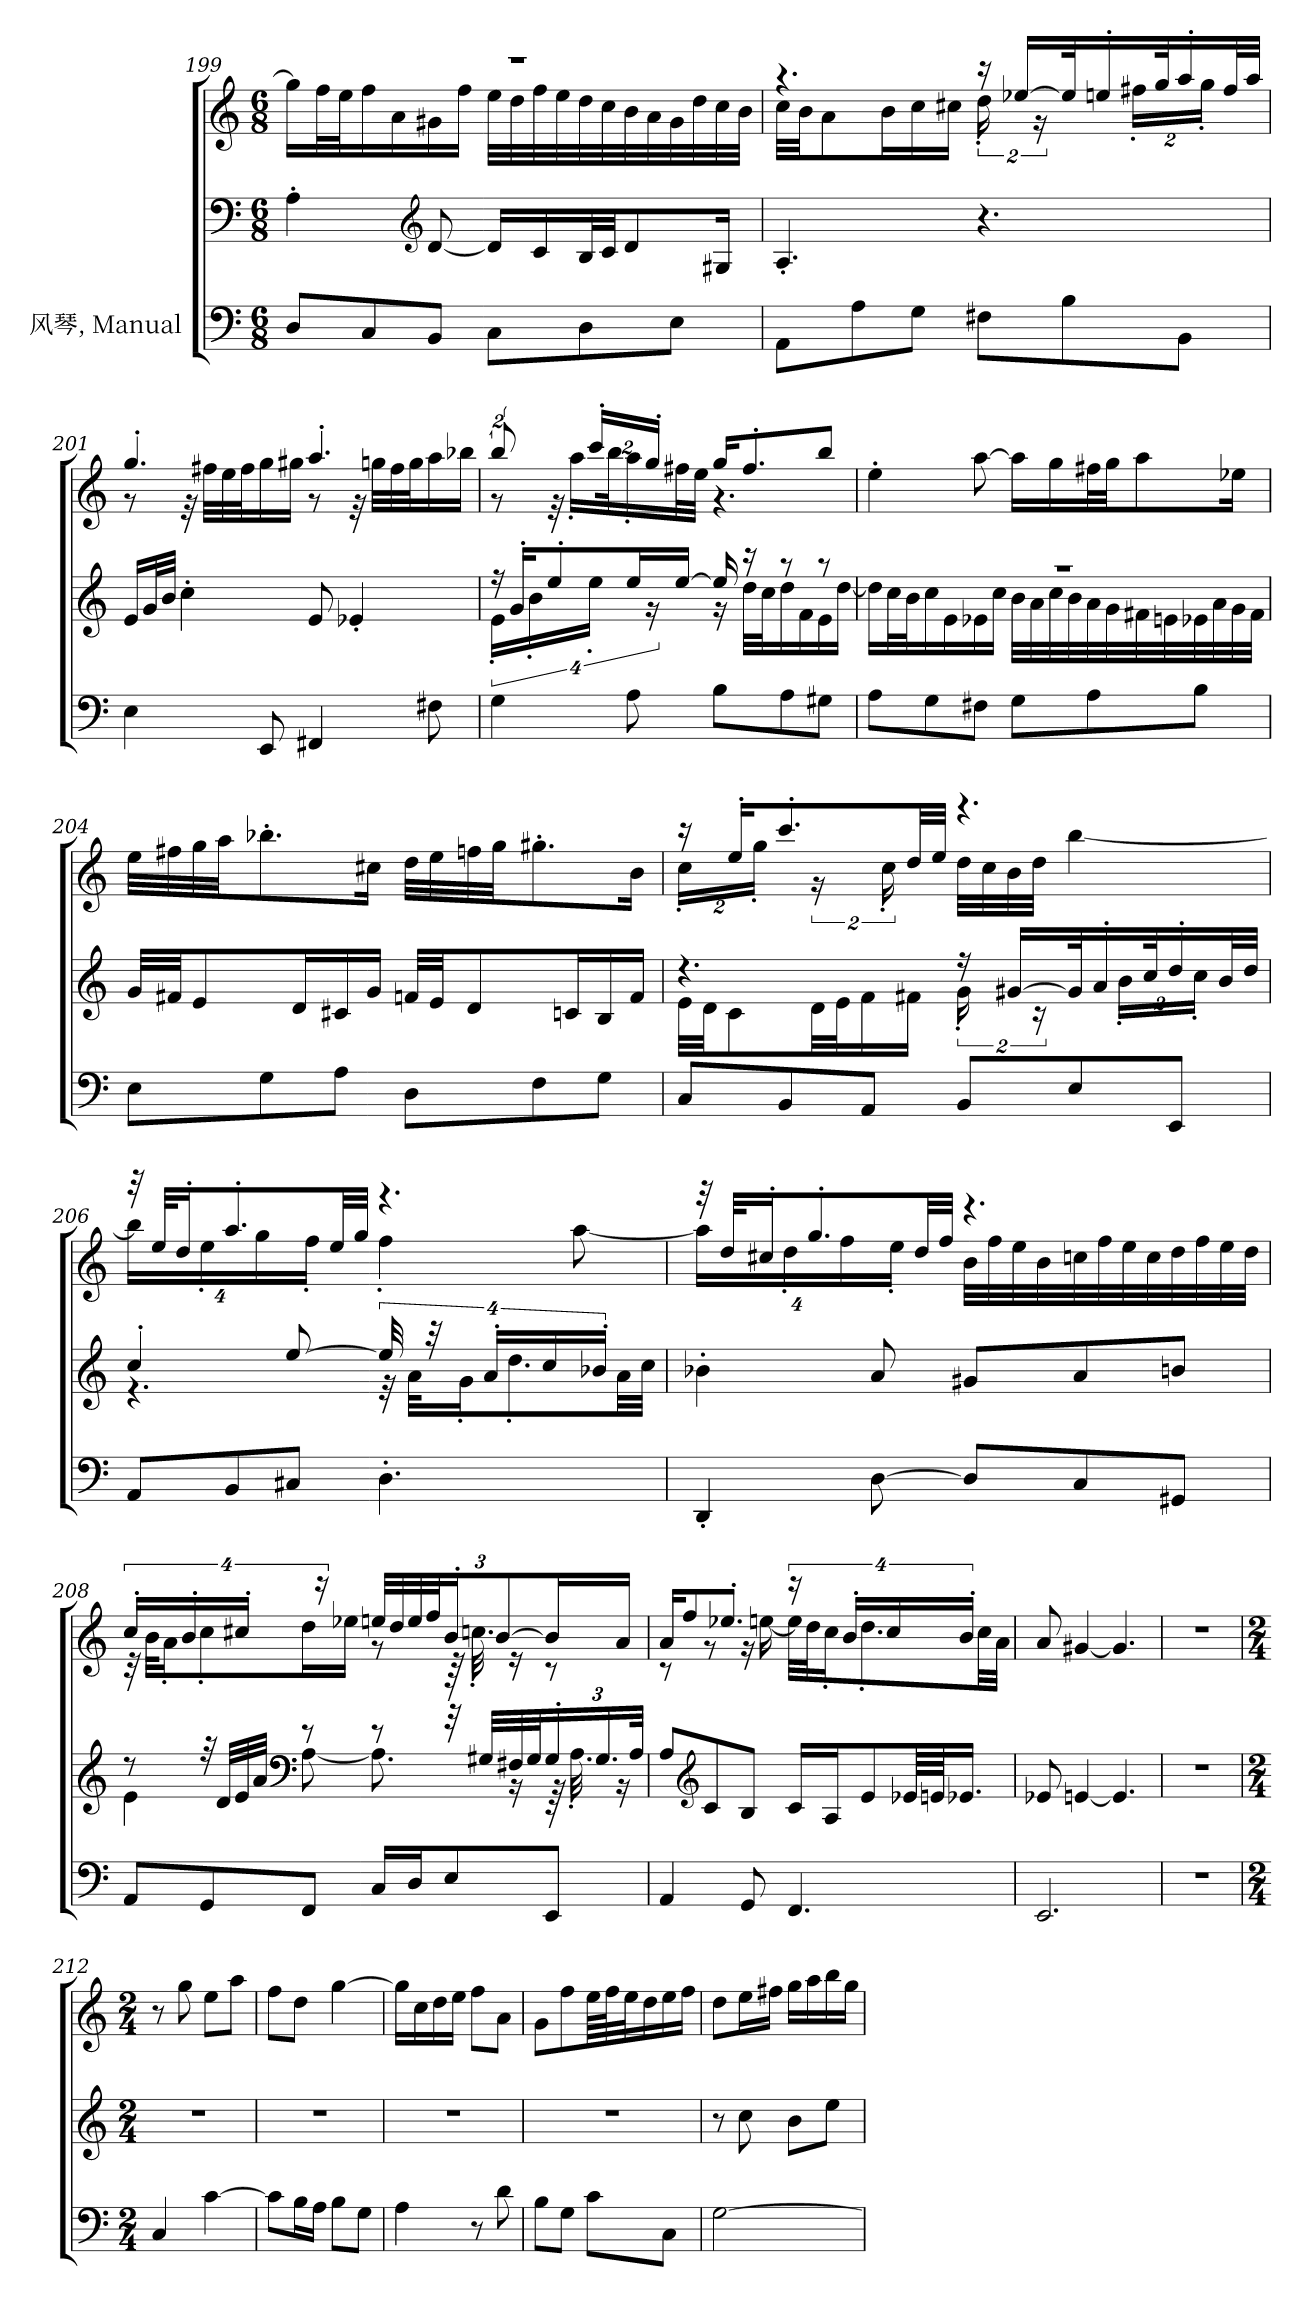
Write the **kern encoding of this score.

**kern	**kern	**kern
*part1	*part1	*part1
*staff3	*staff2	*staff1
*I"风琴, Manual	*	*
!!LO:LB:g=z
*clefF4	*clefF4	*clefG2
*k[]	*k[]	*k[]
*M6/8	*M6/8	*M6/8
=199	=199	=199
*	*	*^
8D/L	4A'\	2.r	16gg\LL]
.	.	.	32ff\L
.	.	.	32ee\J
8C/	.	.	16ff\
.	.	.	16a\
*	*clefG2	*	*
8BB/J	[8d/	.	16g#X\
.	.	.	16ff\JJ
8C\L	16d/LL]	.	32ee\LLL
.	.	.	32dd\
.	16c/	.	32ff\
.	.	.	32ee\
8D\	32B/L	.	32dd\
.	32c/JJ	.	32cc\
.	8d/	.	32b\
.	.	.	32a\
8E\J	.	.	32g#\
.	.	.	32dd\
.	16G#X/Jk	.	32cc\
.	.	.	32b\JJJ
=200	=200	=200	=200
8AA\L	4.A'/	4.r	32cc\LLL
.	.	.	32b\JJ
.	.	.	8a\
8A\	.	.	.
.	.	.	16b\L
8G\J	.	.	16cc\
.	.	.	16cc#X\JJ
8F#X\L	4.r	16r	32%3dd'\
.	.	[16ee-X/LL	.
.	.	.	32%3r
8B\	.	32ee-/K]	.
.	.	16een'/	.
.	.	.	32%3ff#X'\L
.	.	32gg/K	.
8BB\J	.	16aa'/	.
.	.	.	32%3gg'\J
.	.	32ff#/L	.
.	.	32aa/JJJ	.
!!LO:PB:g=z	!!
=201	=201	=201	=201
4E\	16e/LL	4.gg'/	8r
.	32g/L	.	.
.	32b/JJJ	.	.
.	4cc'\	.	32r
.	.	.	32ff#X\LLL
.	.	.	32ee\
.	.	.	32ff#\J
8EE/	.	.	16gg\
.	.	.	16gg#X\JJ
4FF#X/	8e/	4.aa'/	8r
.	4e-X'/	.	32r
.	.	.	32ggn\LLL
.	.	.	32ff#\
.	.	.	32gg\J
8F#X\	.	.	16aa\
.	.	.	16bb-X\JJ
=202	=202	=202	=202
*	*^	*	*
4G\	16r	32%3e'\L	16%3bb/	8r
.	16g'/KL	.	.	.
.	.	32%3b'\	.	.
.	8ee'/	.	.	32r
.	.	.	.	16aa'\LL
.	.	32%3ee'\J	32%3ccc'/L	.
.	.	.	.	32bb\K
8A\	16ee/L	.	.	16aa'\
.	.	32%3r	32%3gg'/J	.
.	[16ee/JJ	.	.	32ff#X\L
.	.	.	.	32ee\JJJ
8B\L	16ee/]	16r	16gg/KL	4.r
.	16r	32dd\LLL	8.ff#'/	.
.	.	32cc\J	.	.
8A\	8r	16dd\	.	.
.	.	16f\	.	.
8G#X\J	8r	16e\	8bb/J	.
.	.	[16dd\JJ	.	.
*	*	*	*v	*v
!!LO:LB:g=z
=203	=203	=203	=203
8A\L	2.r	16dd\LL]	4ee'\
.	.	32cc\L	.
.	.	32b\J	.
8G\	.	16cc\	.
.	.	16e\	.
8F#X\J	.	16e-X\	[8aa\
.	.	16cc\JJ	.
8G\L	.	32b\LLL	16aa\LL]
.	.	32a\	.
.	.	32cc\	16gg\
.	.	32b\	.
8A\	.	32a\	32ff#X\L
.	.	32g\	32gg\JJ
.	.	32f#X\	8aa\
.	.	32en\	.
8B\J	.	32e-X\	.
.	.	32a\	.
.	.	32g\	16ee-X\Jk
.	.	32f#\JJJ	.
*	*v	*v	*
=204	=204	=204
8E\L	32g/LLL	32ee\LLL
.	32f#X/JJ	32ff#X\
.	8e/	32gg\
.	.	32aa\JJ
8G\	.	8.bb-X'\
.	16d/L	.
8A\J	16c#X/	.
.	16g/JJ	16cc#X\Jk
8D\L	32fn/LLL	32dd\LLL
.	32e/JJ	32ee\
.	8d/	32ffn\
.	.	32gg\JJ
8F\	.	8.gg#X'\
.	16cn/L	.
8G\J	16B/	.
.	16f/JJ	16b\Jk
!!LO:LB:g=z
=205	=205	=205
*	*^	*^
8C/L	4.r	32e\LLL	16r	32%3cc'\L
.	.	32d\JJ	.	.
.	.	8c\	16ee'/KL	.
.	.	.	.	32%3gg'\J
8BB/	.	.	8.ccc'/	.
.	.	32d\LL	.	32%3r
.	.	32e\J	.	.
8AA/J	.	16f\	.	.
.	.	.	.	32%3cc'\
.	.	16f#X\JJ	32dd/LL	.
.	.	.	32ee/JJJ	.
8BB/L	16r	32%3g'\	4.r	32dd\LLL
.	.	.	.	32cc\
.	[16g#X/LL	.	.	32b\
.	.	32%3r	.	32dd\JJJ
8E/	32g#/K]	.	.	[4bb\
.	16a'/	.	.	.
.	.	32%3b'\L	.	.
.	32cc/K	.	.	.
8EE/J	16dd'/	.	.	.
.	.	32%3cc'\J	.	.
.	32b/L	.	.	.
.	32dd/JJJ	.	.	.
=206	=206	=206	=206	=206
*	*	*	*	*Xbrackettup
8AA/L	4cc'/	4.r	32r	32%3bb\L]
.	.	.	32ee/KLL	.
.	.	.	16dd'/J	.
.	.	.	.	32%3ee'\
8BB/	.	.	8.aa'/	.
.	.	.	.	32%3gg\
8C#X/J	[8ee/	.	.	.
.	.	.	.	32%3ff'\J
.	.	.	32ee/LL	.
.	.	.	32gg/JJJ	.
4.D'\	64%3ee/]	32r	4.r	4ff'\
.	.	32a\KLL	.	.
.	64%3r	.	.	.
.	.	16g'\J	.	.
.	32%3a'/L	.	.	.
.	.	8.dd'\	.	.
.	32%3cc/	.	.	.
.	.	.	.	[8aa\
.	32%3b-X'/J	.	.	.
.	.	32a\LL	.	.
.	.	32cc\JJJ	.	.
*	*v	*v	*	*
!!LO:LB:g=z	!!
=207	=207	=207	=207
4DD'/	4b-X'\	32r	32%3aa\L]
.	.	32dd/KLL	.
.	.	16cc#X'/J	.
.	.	.	32%3dd'\
.	.	8.gg'/	.
.	.	.	32%3ff\
[8D\	8a/	.	.
.	.	.	32%3ee'\J
.	.	32dd/LL	.
.	.	32ff/JJJ	.
8D/L]	8g#X/L	4.r	32b\LLL
.	.	.	32ff\
.	.	.	32ee\
.	.	.	32b\
8C/	8a/	.	32ccn\
.	.	.	32ff\
.	.	.	32ee\
.	.	.	32cc\
8GG#X/J	8bn/J	.	32dd\
.	.	.	32ff\
.	.	.	32ee\
.	.	.	32dd\JJJ
!!LO:PB:g=z	!!
=208	=208	=208	=208
*	*^	*	*
*	*	*	*brackettup	*
8AA/L	8r	4e\	32%3cc'/L	32r
.	.	.	.	32b\KLL
.	.	.	.	16a'\J
.	.	.	32%3b'/	.
8GG/	32r	.	.	8cc'\
.	32d/LLL	.	.	.
.	32e/	.	32%3cc#X'/J	.
.	32a/JJJ	.	.	.
*	*clefF4	*	*	*
8FF/J	8r	[8A\	.	16dd\L
.	.	.	32%3r	.
.	.	.	.	16ee-X\JJ
16C/LL	8r	8.A\]	32een/LLL	8r
.	.	.	32dd/	.
16D/J	.	.	32ee/	.
.	.	.	32ff/J	.
*	*	*	*Xbrackettup	*
8E/	32r	.	24b'/J	64r
.	.	.	.	32.ccn'\
.	32G#X/LLL	.	.	.
.	.	.	[12b/	.
.	32F#X/	16r	.	16r
.	32G#/J	.	.	.
*	*Xbrackettup	*	*	*
8EE/J	24G#'/	64r	16b/L]	8r
.	.	32.A'\	.	.
.	24.G#/	.	.	.
.	.	16r	16a/JJ	.
.	48A/JJk	.	.	.
*	*v	*v	*	*
!!LO:LB:g=z	!!
=209	=209	=209	=209
4AA/	8A/L	16a/KL	8r
.	.	8ff/	.
*	*clefG2	*	*
.	8c/	.	8r
.	.	8.ee-X'/J	.
8GG/	8B/J	.	16r
.	.	.	[16een\
*	*	*brackettup	*
4.FF/	16c/LL	32%3r	32ee\LLL]
.	.	.	32dd\J
.	16A/J	.	16cc'\J
.	.	32%3b'/L	.
.	8e/	.	8.dd'\
.	.	32%3cc/	.
.	64e-X/LLL	.	.
.	64en/JJ	.	.
.	16.e-X/JJ	32%3b'/J	.
.	.	.	32cc\LL
.	.	.	32a\JJJ
*	*	*v	*v
=210	=210	=210
2.EE/	8e-X/	8a/
.	[4en/	[4g#X/
.	4.e/]	4.g#/]
=211	=211	=211
2.r	2.r	2.r
=212	=212	=212
*M2/4	*M2/4	*M2/4
*	*	*MM75
4C/	2r	8r
.	.	8gg\
[4c\	.	8ee\L
.	.	8aa\J
=213	=213	=213
8c\L]	2r	8ff\L
16B\L	.	8dd\J
16A\JJ	.	.
8B\L	.	[4gg\
8G\J	.	.
!!LO:LB:g=z
=214	=214	=214
4A\	2r	16gg\LL]
.	.	16cc\
.	.	16dd\
.	.	16ee\JJ
8r	.	8ff\L
8d\	.	8a\J
=215	=215	=215
8B\L	2r	8g\L
8G\J	.	8ff\
8c\L	.	64ee\LLL
.	.	64ff\J
.	.	32ee\J
.	.	16dd\
8C\J	.	16ee\
.	.	16ff\JJ
=216	=216	=216
[2G\	8r	8dd\L
.	8cc\	16ee\L
.	.	16ff#X\JJ
.	8b\L	16gg\LL
.	.	16aa\
.	8ee\J	16bb\
.	.	16gg\JJ
=	=	=
*-	*-	*-
